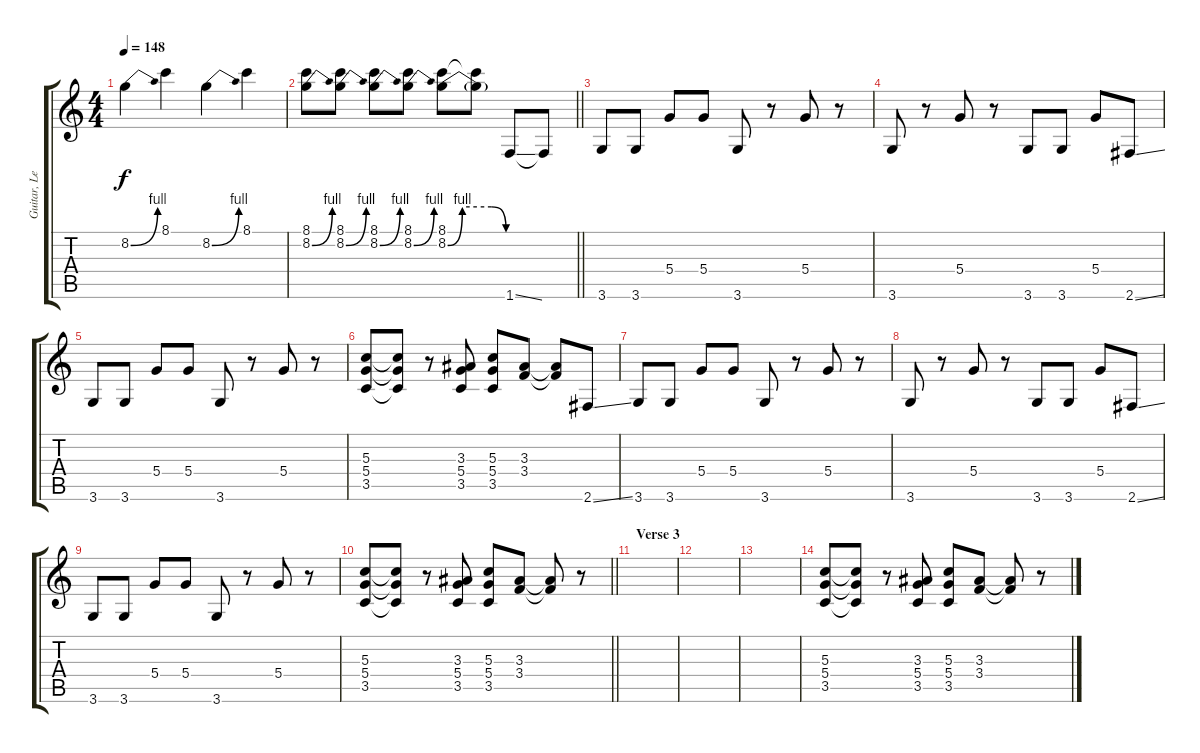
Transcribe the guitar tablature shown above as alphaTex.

\track ("Guitar, Lead" "Guitar, Le") {instrument overdrivenguitar}
\staff {score tabs}
\tuning (E4 B3 G3 D3 A2 E2) {hide}
\ts (4 4)
\tempo 148
\clef g2
\ks c
8.2{be (bend 0 0 60 4)}.4{dy f} 8.1.4 8.2{be (bend 0 0 60 4)}.4 8.1.4 |
\barLineRight lightlight
(8.1 8.2{be (bend 0 0 60 4)}).8 (8.1 8.2{be (bend 0 0 60 4)}).8 (8.1 8.2{be (bend 0 0 60 4)}).8 (8.1 8.2{be (bend 0 0 60 4)}).8 (8.1 8.2{be (custom 0 0 15 4 30 4 45 4 60 0)}).8 (8.1{t} 8.2{t}).8 1.6{ss}.8 1.6{t}.8 |
3.6.8 3.6.8 5.4.8 5.4.8 3.6.8 r.8 5.4.8 r.8 |
3.6.8 r.8 5.4.8 r.8 3.6.8 3.6.8 5.4.8 2.6{ss}.8 |
3.6.8 3.6.8 5.4.8 5.4.8 3.6.8 r.8 5.4.8 r.8 |
(5.3 5.4 3.5).8 (5.3{t} 5.4{t} 3.5{t}).8 r.8 (3.3 5.4 3.5).8 (5.3 5.4 3.5).8 (3.3 3.4).8 (3.3{t} 3.4{t}).8 2.6{ss}.8 |
3.6.8 3.6.8 5.4.8 5.4.8 3.6.8 r.8 5.4.8 r.8 |
3.6.8 r.8 5.4.8 r.8 3.6.8 3.6.8 5.4.8 2.6{ss}.8 |
3.6.8 3.6.8 5.4.8 5.4.8 3.6.8 r.8 5.4.8 r.8 |
\barLineRight lightlight
(5.3 5.4 3.5).8 (5.3{t} 5.4{t} 3.5{t}).8 r.8 (3.3 5.4 3.5).8 (5.3 5.4 3.5).8 (3.3 3.4).8 (3.3{t} 3.4{t}).8 r.8 |
\section ("" "Verse 3")
|
|
|
(5.3 5.4 3.5).8 (5.3{t} 5.4{t} 3.5{t}).8 r.8 (3.3 5.4 3.5).8 (5.3 5.4 3.5).8 (3.3 3.4).8 (3.3{t} 3.4{t}).8 r.8
